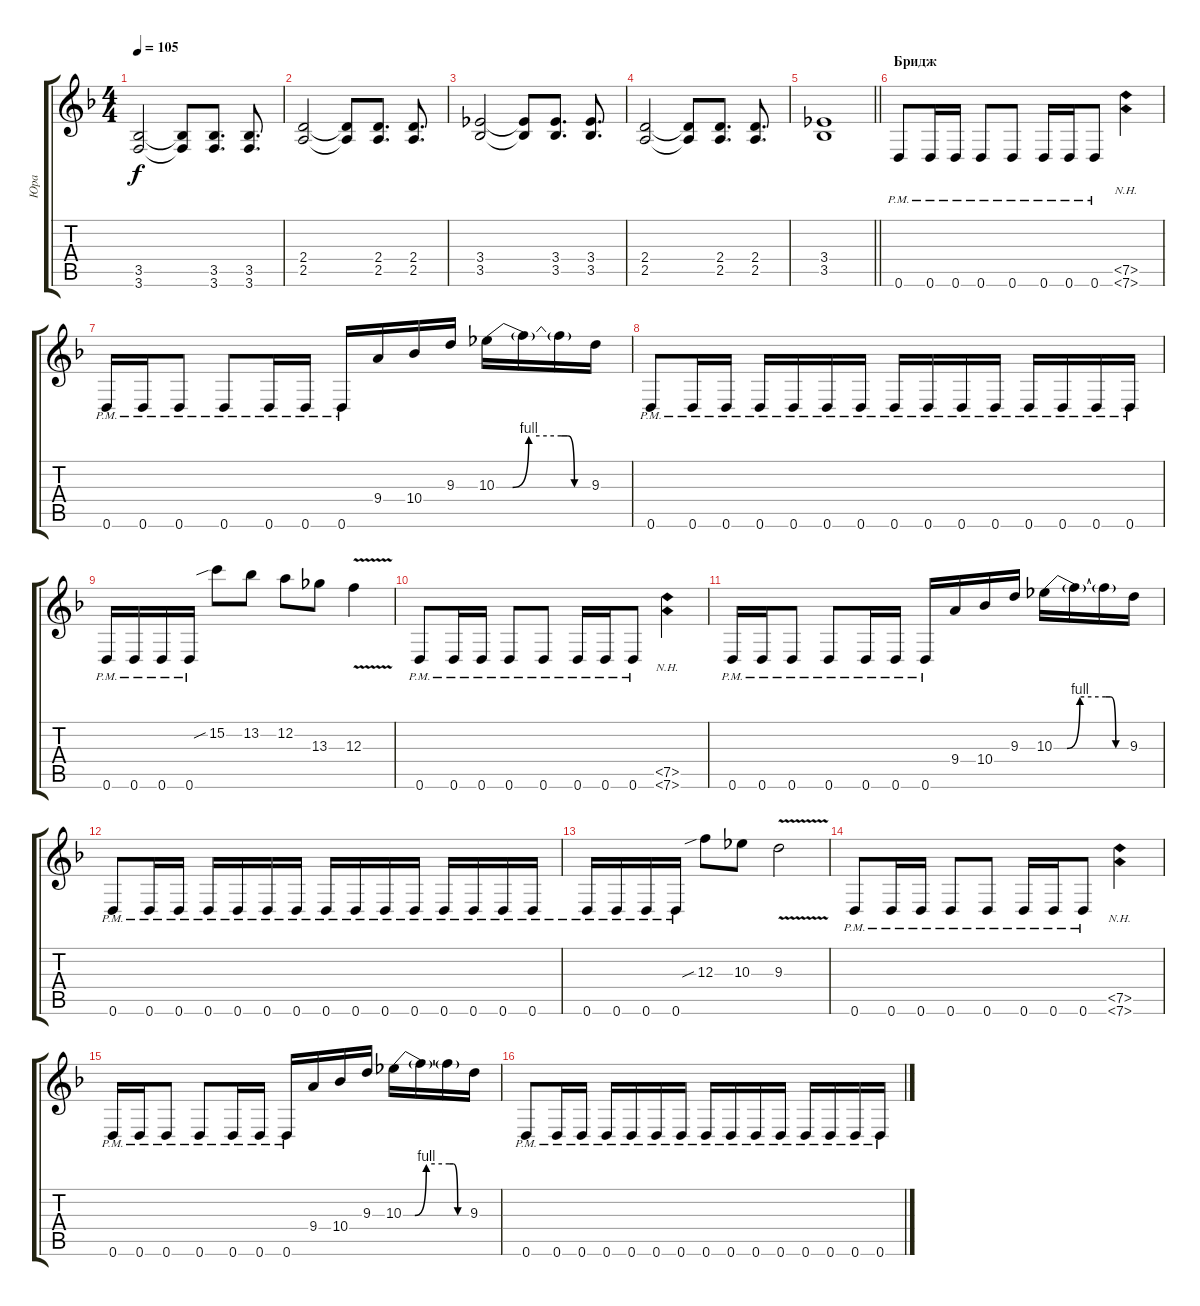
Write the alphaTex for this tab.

\track ("Юра" "Юра") {instrument overdrivenguitar}
\staff {score tabs}
\tuning (D4 A3 F3 C3 G2 D2) {hide}
\ts (4 4)
\tempo 105
\clef g2
\ks dminor
(3.5 3.6).2{dy f} (3.5{t} 3.6{t}).8 (3.5 3.6).8{d} (3.5 3.6).8{d} |
(2.4 2.5).2 (2.4{t} 2.5{t}).8 (2.4 2.5).8{d} (2.4 2.5).8{d} |
(3.4 3.5).2 (3.4{t} 3.5{t}).8 (3.4 3.5).8{d} (3.4 3.5).8{d} |
(2.4 2.5).2 (2.4{t} 2.5{t}).8 (2.4 2.5).8{d} (2.4 2.5).8{d} |
\barLineRight lightlight
(3.4 3.5).1 |
\section ("" "Бридж")
0.6{pm}.8 0.6{pm}.16 0.6{pm}.16 0.6{pm}.8 0.6{pm}.8 0.6{pm}.16 0.6{pm}.16 0.6{pm}.8 (7.5{nh} 7.6{nh}).4 |
0.6{pm}.16 0.6{pm}.16 0.6{pm}.8 0.6{pm}.8 0.6{pm}.16 0.6{pm}.16 0.6{pm}.16 9.4.16 10.4.16 9.3.16 10.3{be (custom 0 0 15 0 30 4 60 4)}.16 10.3{t}.16 10.3{be (custom 0 4 15 4 30 0 60 0) t}.16 9.3.16 |
0.6{pm}.8 0.6{pm}.16 0.6{pm}.16 0.6{pm}.16 0.6{pm}.16 0.6{pm}.16 0.6{pm}.16 0.6{pm}.16 0.6{pm}.16 0.6{pm}.16 0.6{pm}.16 0.6{pm}.16 0.6{pm}.16 0.6{pm}.16 0.6{pm}.16 |
0.6{pm}.16 0.6{pm}.16 0.6{pm}.16 0.6{pm}.16 15.2{sib}.8 13.2.8 12.2.8 13.3.8 12.3{v}.4 |
0.6{pm}.8 0.6{pm}.16 0.6{pm}.16 0.6{pm}.8 0.6{pm}.8 0.6{pm}.16 0.6{pm}.16 0.6{pm}.8 (7.5{nh} 7.6{nh}).4 |
0.6{pm}.16 0.6{pm}.16 0.6{pm}.8 0.6{pm}.8 0.6{pm}.16 0.6{pm}.16 0.6{pm}.16 9.4.16 10.4.16 9.3.16 10.3{be (custom 0 0 15 0 30 4 60 4)}.16 10.3{t}.16 10.3{be (custom 0 4 15 4 30 0 60 0) t}.16 9.3.16 |
0.6{pm}.8 0.6{pm}.16 0.6{pm}.16 0.6{pm}.16 0.6{pm}.16 0.6{pm}.16 0.6{pm}.16 0.6{pm}.16 0.6{pm}.16 0.6{pm}.16 0.6{pm}.16 0.6{pm}.16 0.6{pm}.16 0.6{pm}.16 0.6{pm}.16 |
0.6{pm}.16 0.6{pm}.16 0.6{pm}.16 0.6{pm}.16 12.3{sib}.8 10.3.8 9.3{v}.2 |
0.6{pm}.8 0.6{pm}.16 0.6{pm}.16 0.6{pm}.8 0.6{pm}.8 0.6{pm}.16 0.6{pm}.16 0.6{pm}.8 (7.5{nh} 7.6{nh}).4 |
0.6{pm}.16 0.6{pm}.16 0.6{pm}.8 0.6{pm}.8 0.6{pm}.16 0.6{pm}.16 0.6{pm}.16 9.4.16 10.4.16 9.3.16 10.3{be (custom 0 0 15 0 30 4 60 4)}.16 10.3{t}.16 10.3{be (custom 0 4 15 4 30 0 60 0) t}.16 9.3.16 |
0.6{pm}.8 0.6{pm}.16 0.6{pm}.16 0.6{pm}.16 0.6{pm}.16 0.6{pm}.16 0.6{pm}.16 0.6{pm}.16 0.6{pm}.16 0.6{pm}.16 0.6{pm}.16 0.6{pm}.16 0.6{pm}.16 0.6{pm}.16 0.6{pm}.16
